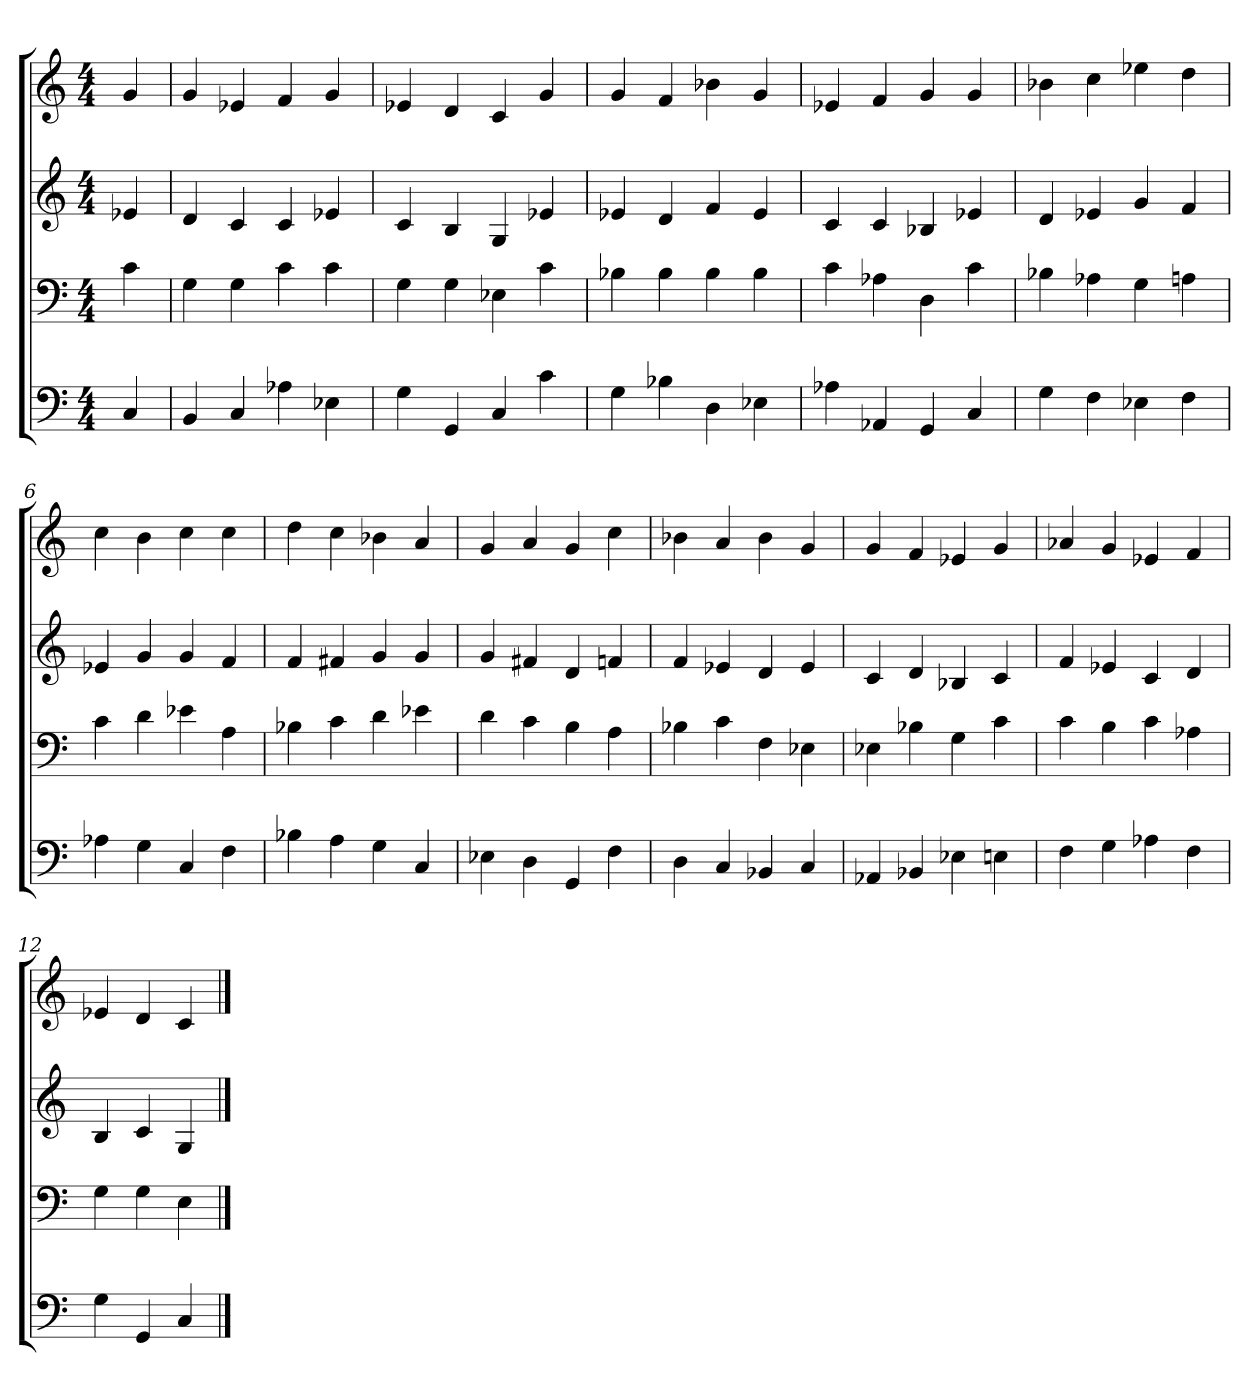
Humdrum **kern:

**kern	**kern	**kern	**kern
*part4	*part3	*part2	*part1
*staff4	*staff3	*staff2	*staff1
*M4/4	*M4/4	*M4/4	*M4/4
=	=	=	=
4C	4c	4e-X	4g
=1	=1	=1	=1
4BB	4G	4d	4g
4C	4G	4c	4e-X
4A-X	4c	4c	4f
4E-X	4c	4e-X	4g
=2	=2	=2	=2
4G	4G	4c	4e-X
4GG	4G	4B	4d
4C	4E-X	4G	4c
4c	4c	4e-X	4g
=3	=3	=3	=3
4G	4B-X	4e-X	4g
4B-X	4B-	4d	4f
4D	4B-	4f	4b-X
4E-X	4B-	4e-	4g
=4	=4	=4	=4
4A-X	4c	4c	4e-X
4AA-X	4A-X	4c	4f
4GG	4D	4B-X	4g
4C	4c	4e-X	4g
=5	=5	=5	=5
4G	4B-X	4d	4b-X
4F	4A-X	4e-X	4cc
4E-X	4G	4g	4ee-X
4F	4An	4f	4dd
=6	=6	=6	=6
4A-X	4c	4e-X	4cc
4G	4d	4g	4b
4C	4e-X	4g	4cc
4F	4A	4f	4cc
=7	=7	=7	=7
4B-X	4B-X	4f	4dd
4A	4c	4f#X	4cc
4G	4d	4g	4b-X
4C	4e-X	4g	4a
=8	=8	=8	=8
4E-X	4d	4g	4g
4D	4c	4f#X	4a
4GG	4B	4d	4g
4F	4A	4fn	4cc
=9	=9	=9	=9
4D	4B-X	4f	4b-X
4C	4c	4e-X	4a
4BB-X	4F	4d	4b-
4C	4E-X	4e-	4g
=10	=10	=10	=10
4AA-X	4E-X	4c	4g
4BB-X	4B-X	4d	4f
4E-X	4G	4B-X	4e-X
4En	4c	4c	4g
=11	=11	=11	=11
4F	4c	4f	4a-X
4G	4B	4e-X	4g
4A-X	4c	4c	4e-X
4F	4A-X	4d	4f
=12	=12	=12	=12
4G	4G	4B	4e-X
4GG	4G	4c	4d
4C	4E	4G	4c
==	==	==	==
*-	*-	*-	*-
